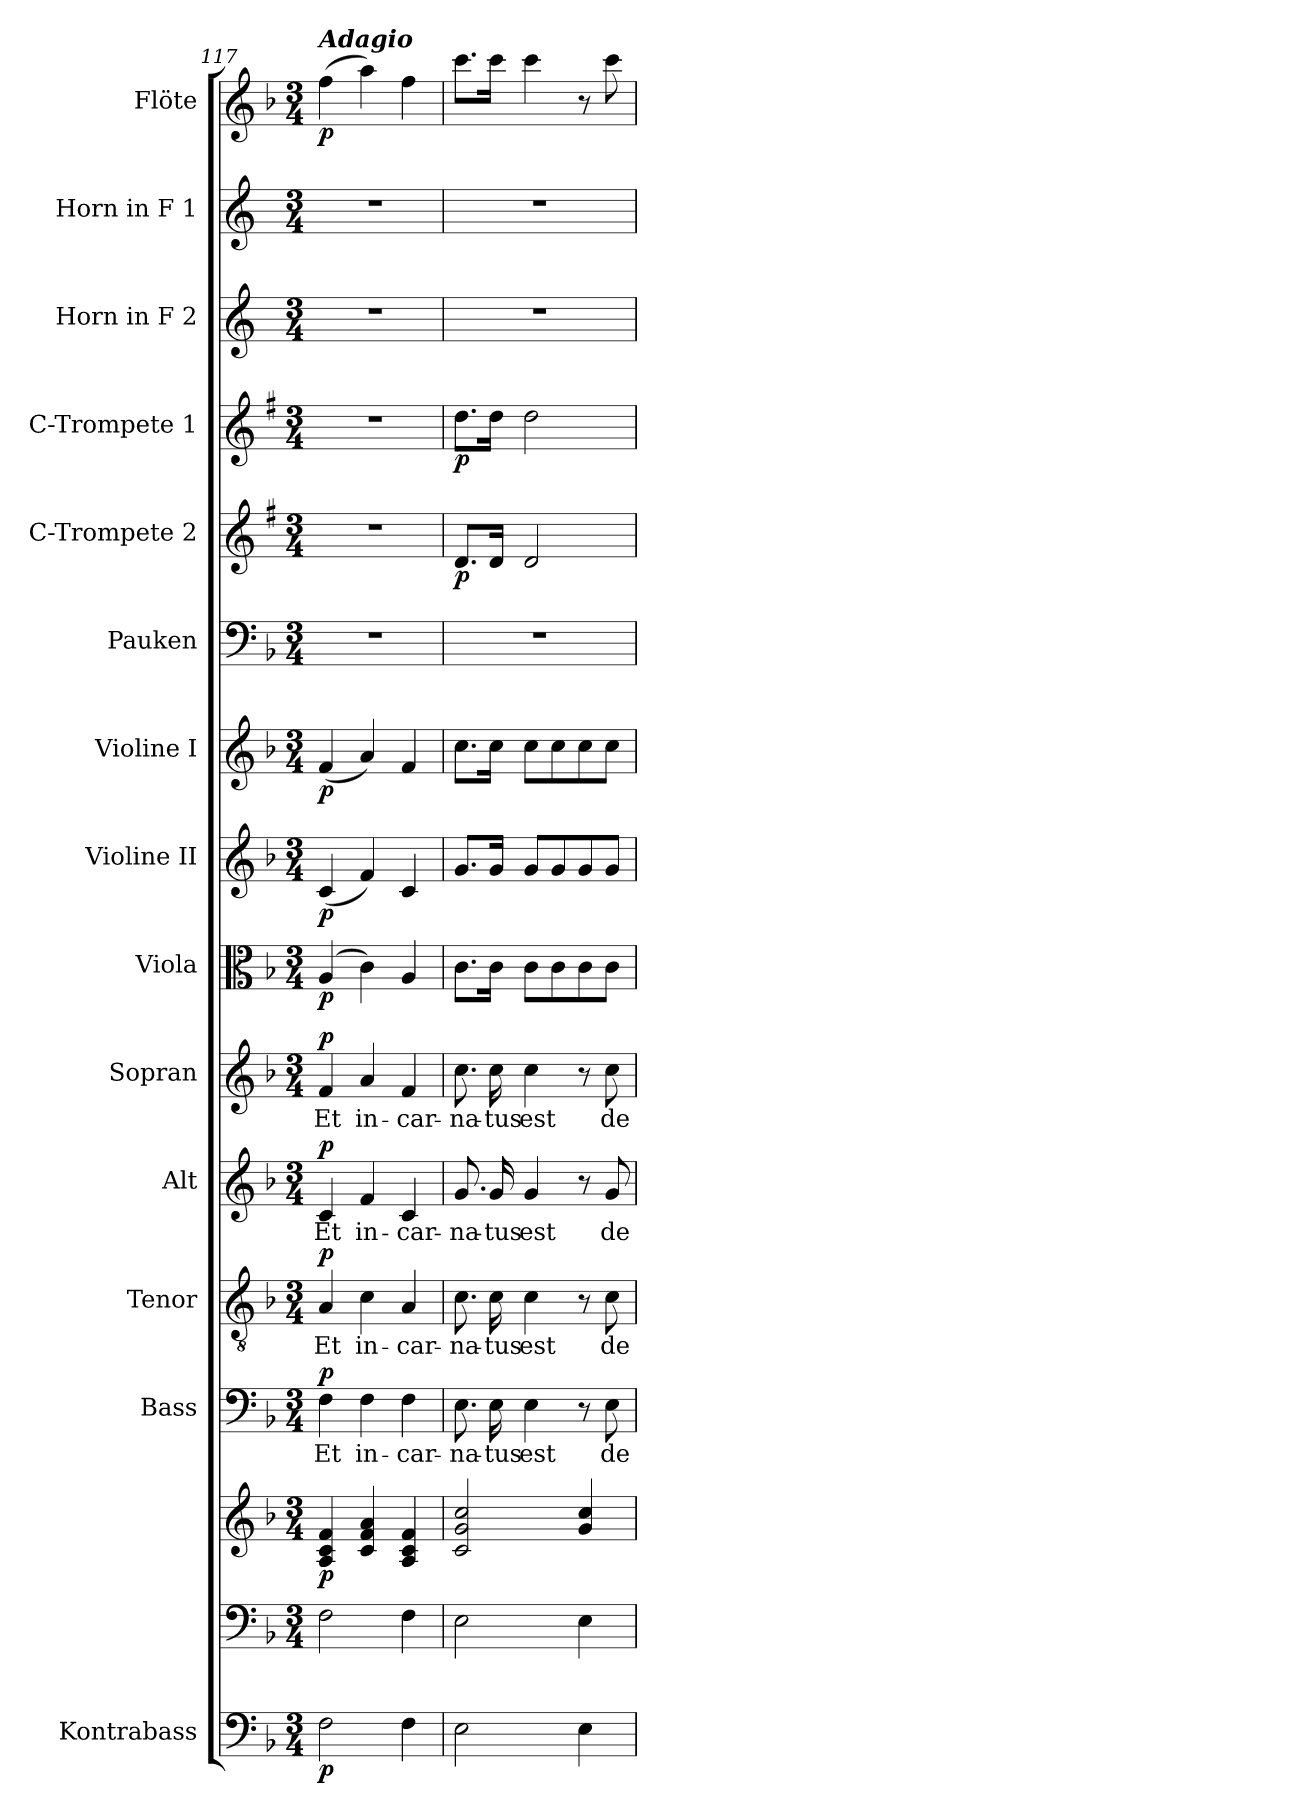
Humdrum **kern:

**kern	**dynam	**kern	**kern	**dynam	**kern	**text	**dynam	**kern	**text	**dynam	**kern	**text	**dynam	**kern	**text	**dynam	**kern	**dynam	**kern	**dynam	**kern	**dynam	**kern	**kern	**dynam	**kern	**dynam	**kern	**kern	**kern	**dynam
*part15	*part15	*part14	*part14	*part14	*part13	*part13	*part13	*part12	*part12	*part12	*part11	*part11	*part11	*part10	*part10	*part10	*part9	*part9	*part8	*part8	*part7	*part7	*part6	*part5	*part5	*part4	*part4	*part3	*part2	*part1	*part1
*staff16	*staff16	*staff15	*staff14	*staff14/15	*staff13	*staff13	*staff13	*staff12	*staff12	*staff12	*staff11	*staff11	*staff11	*staff10	*staff10	*staff10	*staff9	*staff9	*staff8	*staff8	*staff7	*staff7	*staff6	*staff5	*staff5	*staff4	*staff4	*staff3	*staff2	*staff1	*staff1
*I"Kontrabass	*	*	*	*	*I"Bass	*	*	*I"Tenor	*	*	*I"Alt	*	*	*I"Sopran	*	*	*I"Viola	*	*I"Violine II	*	*I"Violine I	*	*I"Pauken	*I"C-Trompete 2	*	*I"C-Trompete 1	*	*I"Horn in F 2	*I"Horn in F 1	*I"Flöte	*
*I'Kb.	*	*	*	*	*I'B.	*	*	*I'T.	*	*	*I'A.	*	*	*I'S.	*	*	*I'Vla.	*	*I'Vl. II	*	*I'Vl. I	*	*I'Pk.	*I'C Trp. 2	*	*I'C Trp. 1	*	*	*	*I'Fl.	*
!!LO:PB:g=z
*clefF4	*	*clefF4	*clefG2	*	*clefF4	*	*	*clefGv2	*	*	*clefG2	*	*	*clefG2	*	*	*clefC3	*	*clefG2	*	*clefG2	*	*clefF4	*clefG2	*	*clefG2	*	*clefG2	*clefG2	*clefG2	*
*ITrd7c12	*	*	*	*	*	*	*	*	*	*	*	*	*	*	*	*	*	*	*	*	*	*	*	*ITrd1c2	*	*ITrd1c2	*	*ITrd4c7	*ITrd4c7	*	*
*k[b-]	*	*k[b-]	*k[b-]	*	*k[b-]	*	*	*k[b-]	*	*	*k[b-]	*	*	*k[b-]	*	*	*k[b-]	*	*k[b-]	*	*k[b-]	*	*k[b-]	*k[b-]	*	*k[b-]	*	*k[b-]	*k[b-]	*k[b-]	*
*F:	*	*F:	*F:	*	*F:	*	*	*F:	*	*	*F:	*	*	*F:	*	*	*F:	*	*F:	*	*F:	*	*F:	*F:	*	*F:	*	*F:	*F:	*F:	*
*M3/4	*	*M3/4	*M3/4	*	*M3/4	*	*	*M3/4	*	*	*M3/4	*	*	*M3/4	*	*	*M3/4	*	*M3/4	*	*M3/4	*	*M3/4	*M3/4	*	*M3/4	*	*M3/4	*M3/4	*M3/4	*
=117	=117	=117	=117	=117	=117	=117	=117	=117	=117	=117	=117	=117	=117	=117	=117	=117	=117	=117	=117	=117	=117	=117	=117	=117	=117	=117	=117	=117	=117	=117	=117
!	!	!	!	!	!	!	!	!	!	!	!	!	!	!	!	!	!	!	!	!	!	!	!	!	!	!	!	!	!	!LO:TX:a:Bi:t=Adagio	!
!	!LO:DY:b	!	!	!LO:DY:b	!	!LO:LY:b	!LO:DY:a	!	!LO:LY:b	!LO:DY:a	!	!LO:LY:b	!LO:DY:a	!	!LO:LY:b	!LO:DY:a	!	!LO:DY:b	!	!LO:DY:b	!	!LO:DY:b	!	!	!	!	!	!	!	!	!LO:DY:b
2FF\	p	2F\	4A/ 4c/ 4f/	p	4F\	Et	p	4A/	Et	p	4c/	Et	p	4f/	Et	p	(4A/	p	(<4c/	p	(<4f/	p	2.r	2.r	.	2.r	.	2.r	2.r	(>4ff\	p
!	!	!	!	!	!	!LO:LY:b	!	!	!LO:LY:b	!	!	!LO:LY:b	!	!	!LO:LY:b	!	!	!	!	!	!	!	!	!	!	!	!	!	!	!	!
.	.	.	4c/ 4f/ 4a/	.	4F\	in-	.	4c\	in-	.	4f/	in-	.	4a/	in-	.	4c\)	.	4f/)	.	4a/)	.	.	.	.	.	.	.	.	4aa\)	.
!	!	!	!	!	!	!LO:LY:b	!	!	!LO:LY:b	!	!	!LO:LY:b	!	!	!LO:LY:b	!	!	!	!	!	!	!	!	!	!	!	!	!	!	!	!
4FF\	.	4F\	4A/ 4c/ 4f/	.	4F\	-car-	.	4A/	-car-	.	4c/	-car-	.	4f/	-car-	.	4A/	.	4c/	.	4f/	.	.	.	.	.	.	.	.	4ff\	.
=118	=118	=118	=118	=118	=118	=118	=118	=118	=118	=118	=118	=118	=118	=118	=118	=118	=118	=118	=118	=118	=118	=118	=118	=118	=118	=118	=118	=118	=118	=118	=118
!	!	!	!	!	!	!LO:LY:b	!	!	!LO:LY:b	!	!	!LO:LY:b	!	!	!LO:LY:b	!	!	!	!	!	!	!	!	!	!LO:DY:b	!	!LO:DY:b	!	!	!	!
2EE\	.	2E\	2c/ 2g/ 2cc/	.	8.E\	-na-	.	8.c\	-na-	.	8.g/	-na-	.	8.cc\	-na-	.	8.c\L	.	8.g/L	.	8.cc\L	.	2.r	8.c/L	p	8.cc\L	p	2.r	2.r	8.ccc\L	.
!	!	!	!	!	!	!LO:LY:b	!	!	!LO:LY:b	!	!	!LO:LY:b	!	!	!LO:LY:b	!	!	!	!	!	!	!	!	!	!	!	!	!	!	!	!
.	.	.	.	.	16E\	-tus	.	16c\	-tus	.	16g/	-tus	.	16cc\	-tus	.	16c\Jk	.	16g/Jk	.	16cc\Jk	.	.	16c/Jk	.	16cc\Jk	.	.	.	16ccc\Jk	.
!	!	!	!	!	!	!LO:LY:b	!	!	!LO:LY:b	!	!	!LO:LY:b	!	!	!LO:LY:b	!	!	!	!	!	!	!	!	!	!	!	!	!	!	!	!
.	.	.	.	.	4E\	est	.	4c\	est	.	4g/	est	.	4cc\	est	.	8c\L	.	8g/L	.	8cc\L	.	.	2c/	.	2cc\	.	.	.	4ccc\	.
.	.	.	.	.	.	.	.	.	.	.	.	.	.	.	.	.	8c\	.	8g/	.	8cc\	.	.	.	.	.	.	.	.	.	.
4EE\	.	4E\	4g/ 4cc/	.	8r	.	.	8r	.	.	8r	.	.	8r	.	.	8c\	.	8g/	.	8cc\	.	.	.	.	.	.	.	.	8r	.
!	!	!	!	!	!	!LO:LY:b	!	!	!LO:LY:b	!	!	!LO:LY:b	!	!	!LO:LY:b	!	!	!	!	!	!	!	!	!	!	!	!	!	!	!	!
.	.	.	.	.	8E\	de	.	8c\	de	.	8g/	de	.	8cc\	de	.	8c\J	.	8g/J	.	8cc\J	.	.	.	.	.	.	.	.	8ccc\	.
=	=	=	=	=	=	=	=	=	=	=	=	=	=	=	=	=	=	=	=	=	=	=	=	=	=	=	=	=	=	=	=
*-	*-	*-	*-	*-	*-	*-	*-	*-	*-	*-	*-	*-	*-	*-	*-	*-	*-	*-	*-	*-	*-	*-	*-	*-	*-	*-	*-	*-	*-	*-	*-
